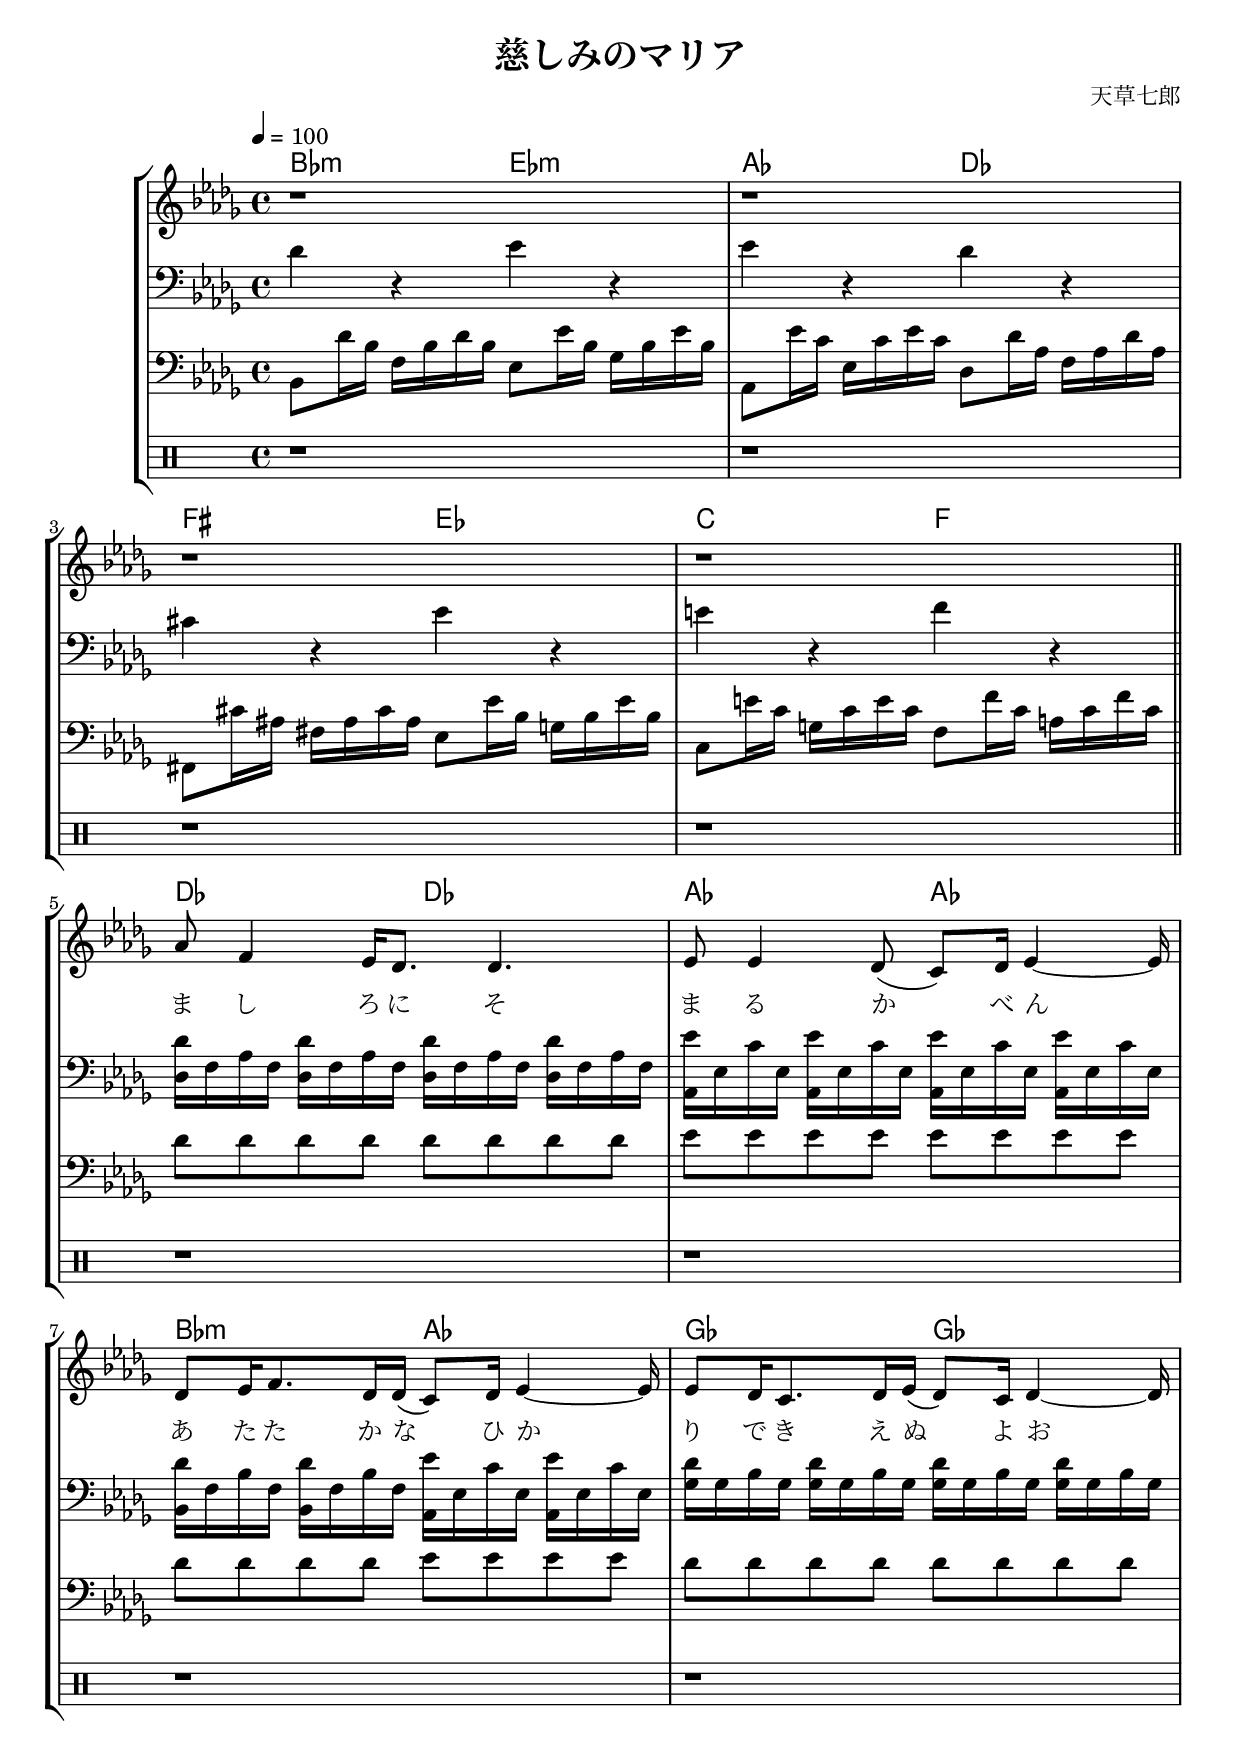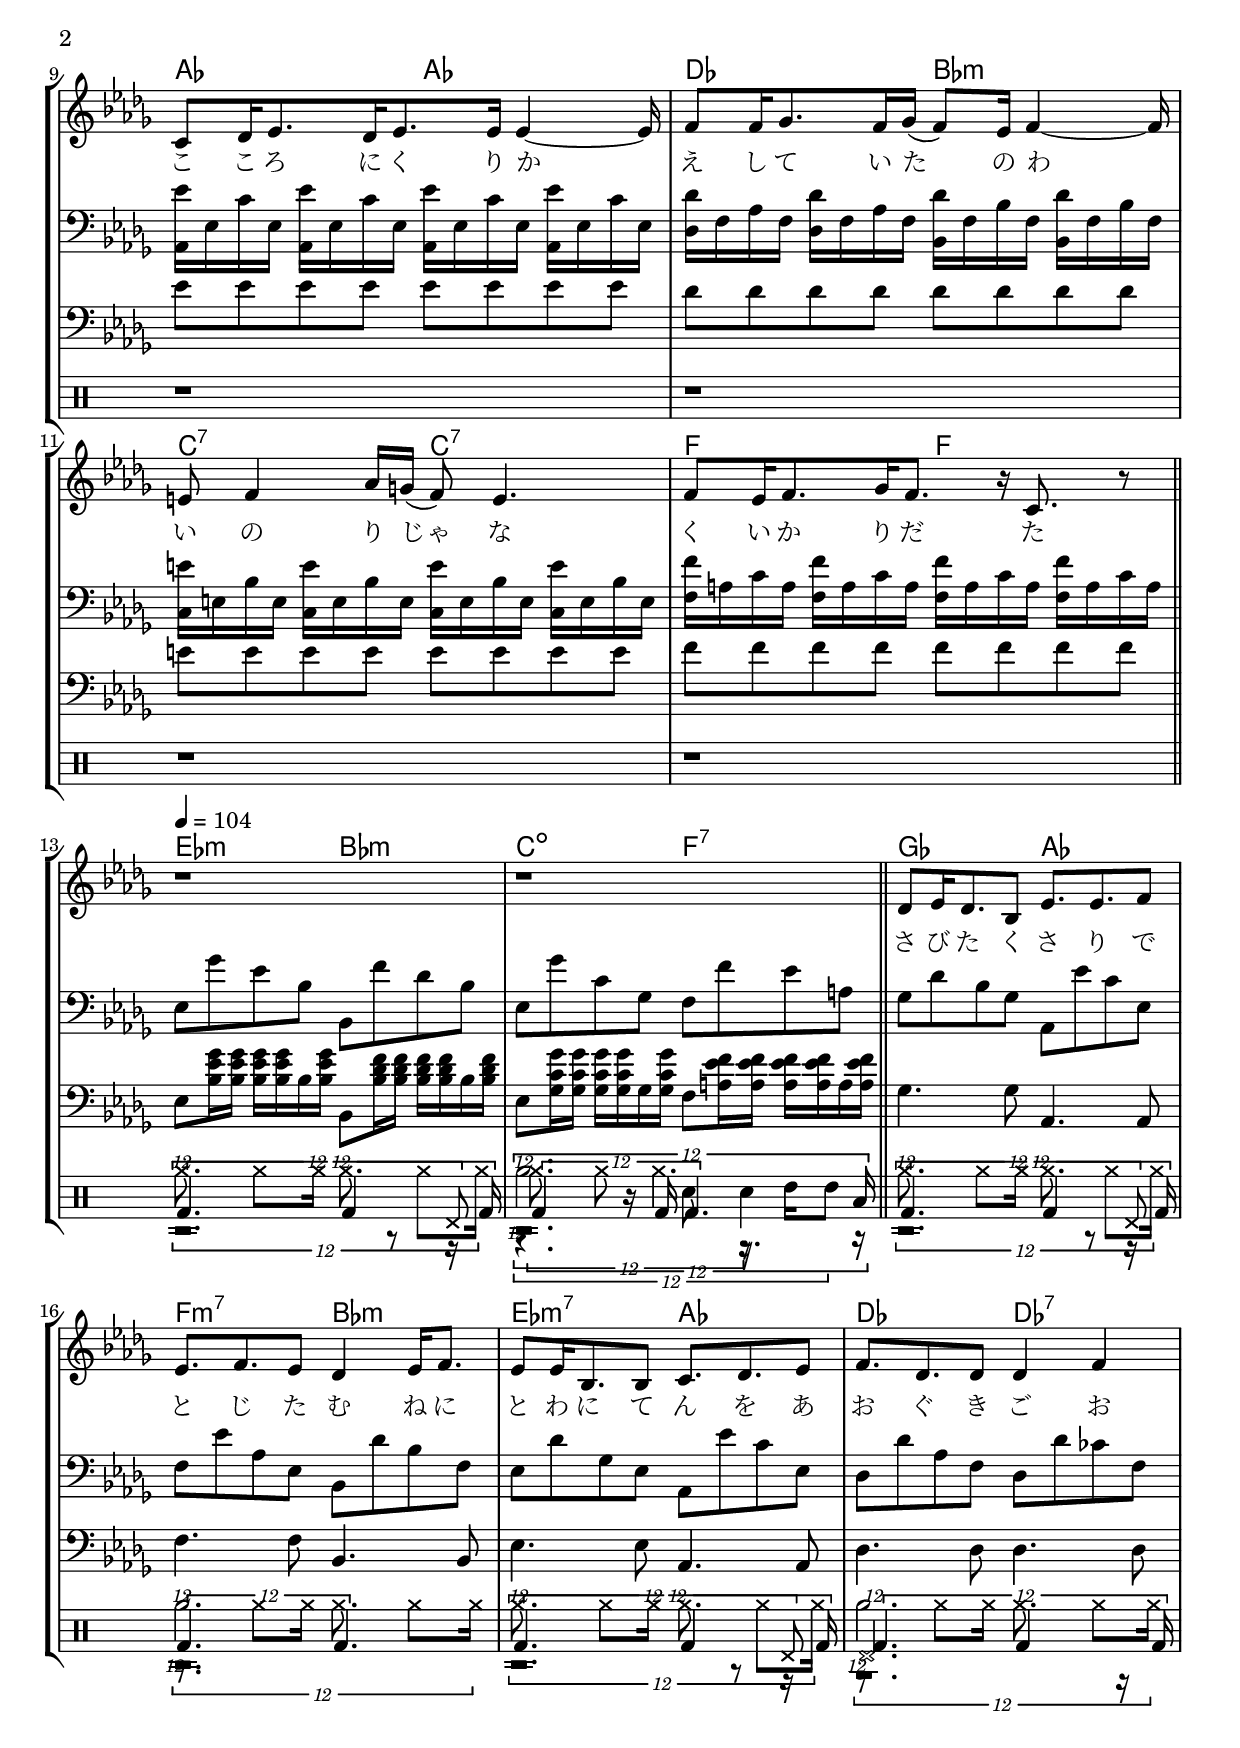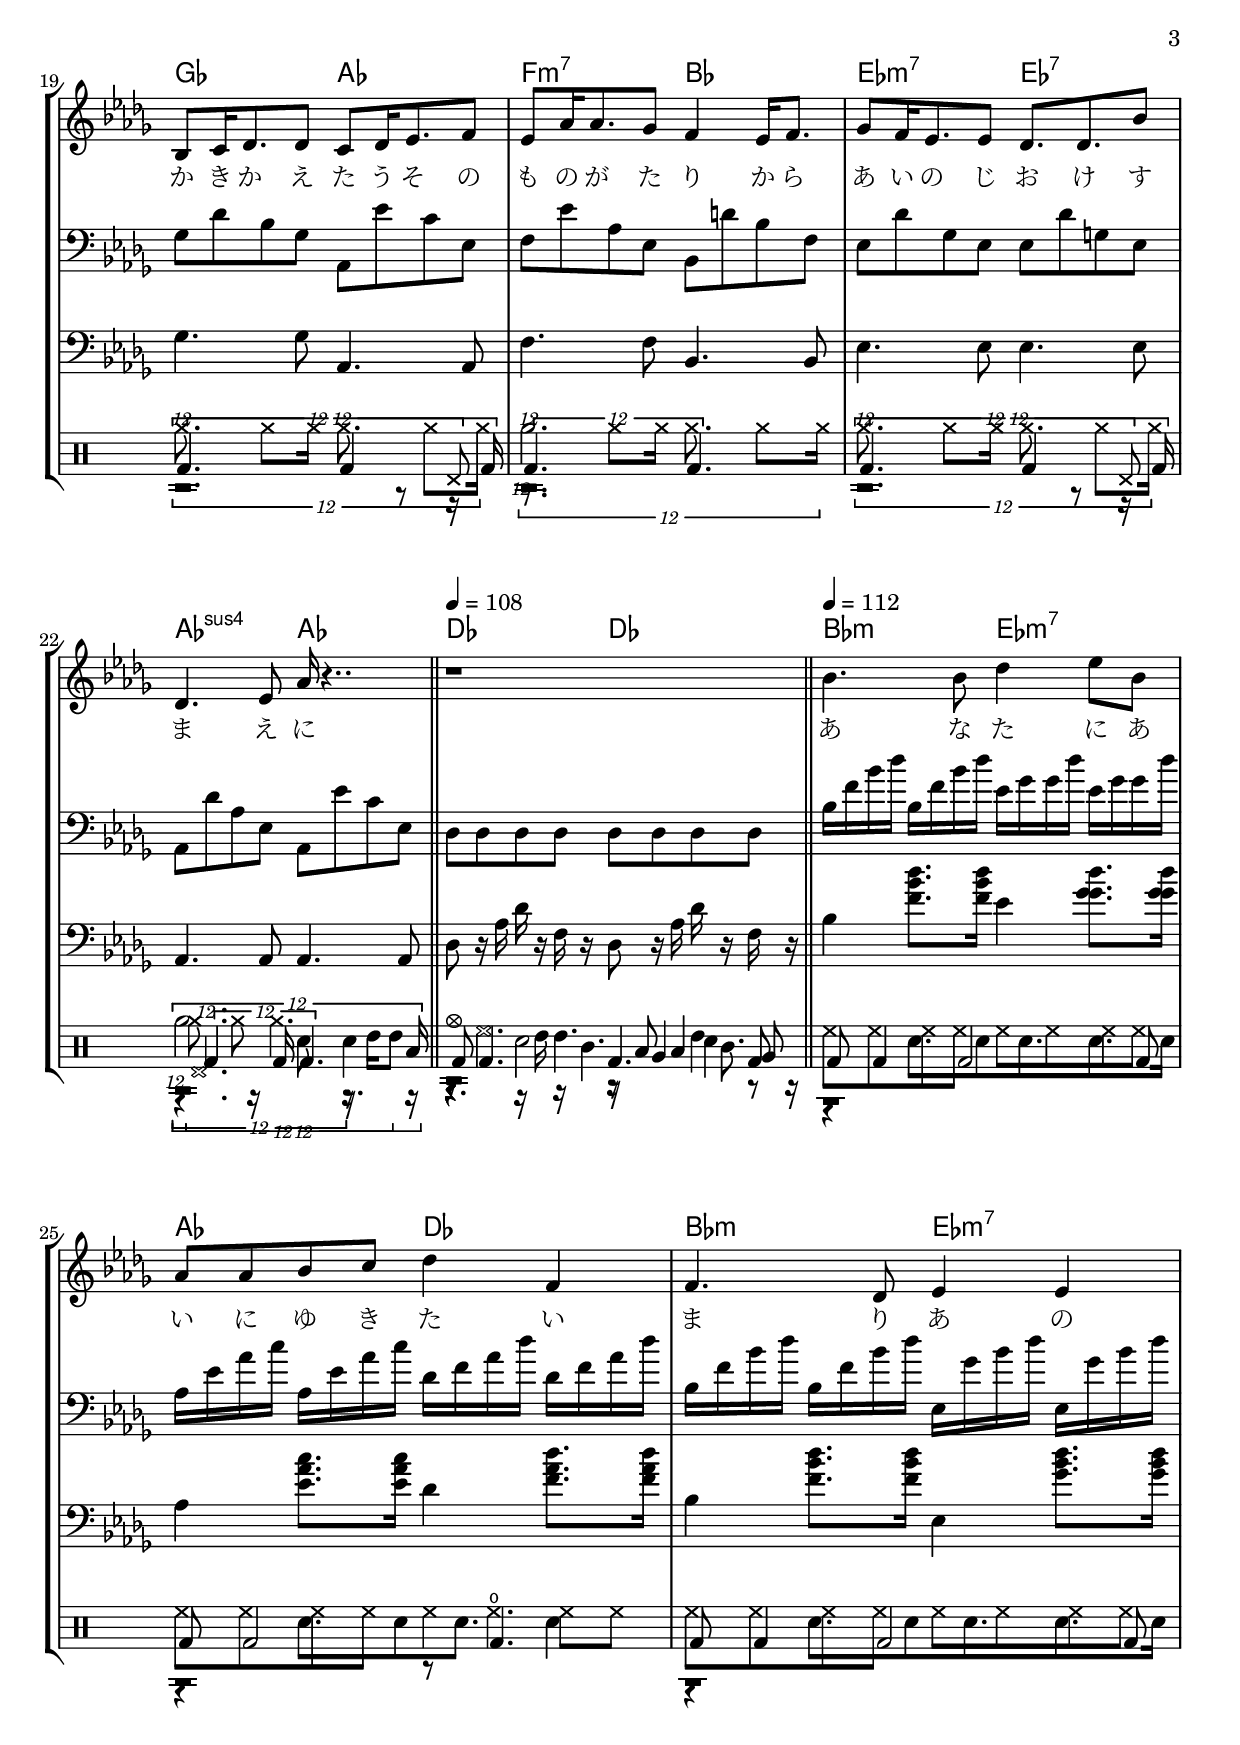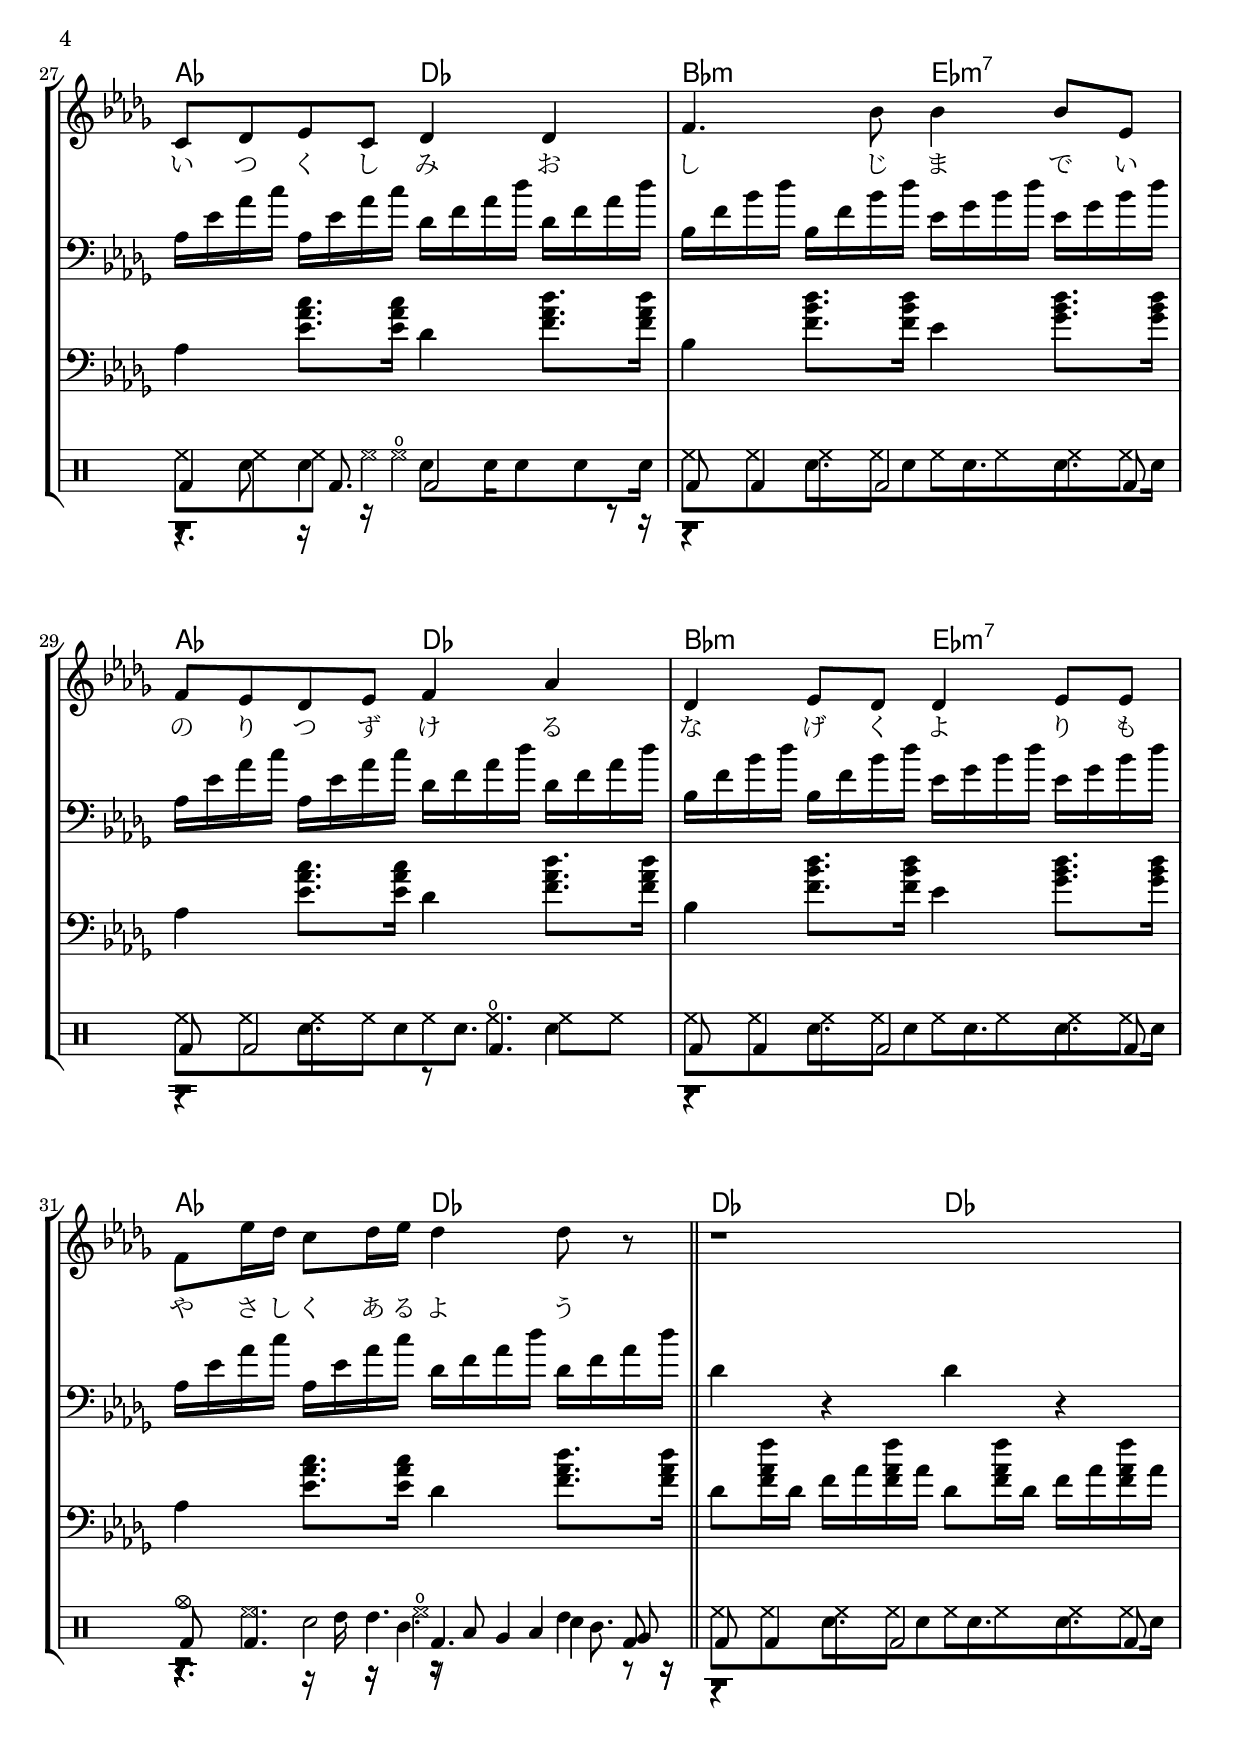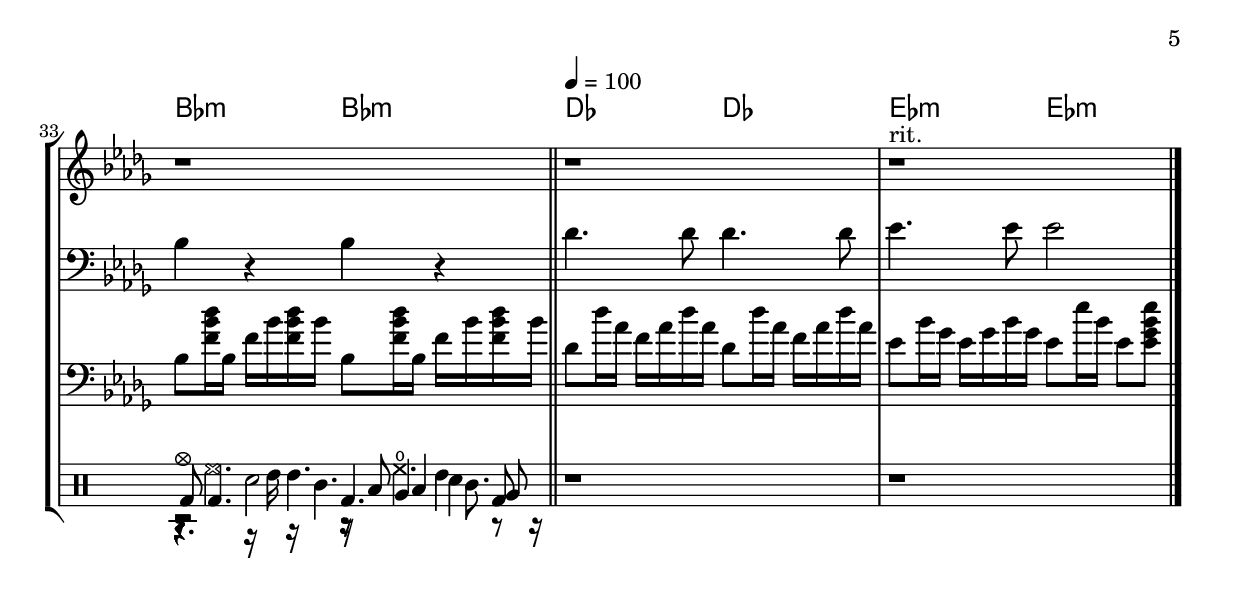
\version "2.12.1"

\header {
	title = \markup {慈しみのマリア}
	composer = \markup \center-column {天草七郎}
}

harmony = \chordmode {
	bes2:m es:m as des fis es c f 

	des des as as bes:m as ges ges as as des bes:m c:7 c:7 f f 

	es:m bes:m c:dim f:7 

	ges as f:min7 bes:m es:min7 as des des:7 ges as f:min7 bes es:min7 es:7 as:sus4 as 

	des des 

	bes:m es:min7 as des bes:m es:min7 as des bes:m es:min7 as des bes:m es:min7 as des 

	des des bes:m bes:m 

	des des es:m es:m 
}

melody = {
	\key des \major
	\tempo 4 = 100
	r1 | r1 | r1 | r1   
	\set Staff.midiInstrument = #"mmi0.40"
	 as'8  f'4  es'16  des'8.  des'4. 
	es'8  es'4  des'8  (c'8)  des'16  es'4~es'16 
	des'8  es'16  f'8.  des'16  des'16  (c'8)  des'16  es'4~es'16 
	es'8  des'16  c'8.  des'16  es'16  (des'8)  c'16  des'4~des'16 
	c'8  des'16  es'8.  des'16  es'8.  es'16  es'4~es'16 
	f'8  f'16  ges'8.  f'16  ges'16  (f'8)  es'16  f'4~f'16 
	e'8  f'4  as'16  g'16  (f'8)  e'4. 
	f'8  es'16  f'8.  ges'16  f'8.  r16  c'8.  	r8 	\tempo 4 = 104
	r1 | r1   
	\set Staff.midiInstrument = #"mmi0.40"
	 des'8  es'16  des'8.  bes8  es'8.  es'8.  f'8 
	es'8.  f'8.  es'8  des'4  es'16  f'8. 
	es'8  es'16  bes8.  bes8  c'8.  des'8.  es'8 
	f'8.  des'8.  des'8  des'4  f'4 
	bes8  c'16  des'8.  des'8  c'8  des'16  es'8.  f'8 
	es'8  as'16  as'8.  ges'8  f'4  es'16  f'8. 
	ges'8  f'16  es'8.  es'8  des'8.  des'8.  bes'8 
	des'4.  es'8  as'16  	r4.. 	\tempo 4 = 108
	r1   
	\set Staff.midiInstrument = #"mmi0.40"
		\tempo 4 = 112
 bes'4.  bes'8  des''4  es''8  bes'8 
	as'8  as'8  bes'8  c''8  des''4  f'4 
	f'4.  des'8  es'4  es'4 
	c'8  des'8  es'8  c'8  des'4  des'4 
	f'4.  bes'8  bes'4  bes'8  es'8 
	f'8  es'8  des'8  es'8  f'4  as'4 
	des'4  es'8  des'8  des'4  es'8  es'8 
	f'8  es''16  des''16  c''8  des''16  es''16  des''4  des''8  	r8 	r1 | r1   
	\tempo 4 = 100
	r1 | r1^"rit." \bar "|."
}

words = \lyricmode {
	
	ま  し  ろ  に  そ  ま  る  か  べ  ん  あ  た  た  か  な  ひ  か  り  で  き  え  ぬ  よ  お  こ  こ  ろ  に  く  り  か  え  し  て  い  た  の  わ  い  の  り  じゃ  な  く  い  か  り  だ  た  
	
	さ  び  た  く  さ  り  で  と  じ  た  む  ね  に  と  わ  に  て  ん  を  あ  お  ぐ  き  ご  お  か  き  か  え  た  う  そ  の  も  の  が  た  り  か  ら  あ  い  の  じ  お  け  す  ま  え  に  
	
	あ  な  た  に  あ  い  に  ゆ  き  た  い  ま  り  あ  の  い  つ  く  し  み  お  し  じ  ま  で  い  の  り  つ  ず  け  る  な  げ  く  よ  り  も  や  さ  し  く  あ  る  よ  う  
	
	
}

tempochange = {
	\tempo 4 = 100
	r1 | r1 | r1 | r1 \bar "||"
	\tempo 4 = 100
	r1 | r1 | r1 | r1 | r1 | r1 | r1 | r1 \bar "||"
	\tempo 4 = 104
	r1 | r1 \bar "||"
	\tempo 4 = 104
	r1 | r1 | r1 | r1 | r1 | r1 | r1 | r1 \bar "||"
	\tempo 4 = 108
	r1 \bar "||"
	\tempo 4 = 112
	r1 | r1 | r1 | r1 | r1 | r1 | r1 | r1 \bar "||"
	\tempo 4 = 112
	r1 | r1 \bar "||"
	\tempo 4 = 100
	r1 | \tempo 4 = 75 r2 \tempo 4 = 66 r2 \bar "|."
}

mainacc = {
	\clef bass
	\set Staff.midiInstrument = #"Acoustic Guitar (steel)"
	\key des \major
	\tempo 4 = 100
	des'4 r4
	es'4 r4
	es'4 r4
	des'4 r4
	cis'4 r4
	es'4 r4
	e'4 r4
	f'4 r4
	\bar "||"

	\set Staff.midiInstrument = #"Acoustic Guitar (steel)"
	<des des'>16 f as f <des des'> f as f
	<des des'>16 f as f <des des'> f as f
	<as, es'>16 es c' es <as, es'> es c' es
	<as, es'>16 es c' es <as, es'> es c' es
	<bes, des'>16 f bes f <bes, des'> f bes f
	<as, es'>16 es c' es <as, es'> es c' es
	<ges des'>16 ges bes ges <ges des'> ges bes ges
	<ges des'>16 ges bes ges <ges des'> ges bes ges
	<as, es'>16 es c' es <as, es'> es c' es
	<as, es'>16 es c' es <as, es'> es c' es
	<des des'>16 f as f <des des'> f as f
	<bes, des'>16 f bes f <bes, des'> f bes f
	<c e'>16 e bes e <c e'> e bes e
	<c e'>16 e bes e <c e'> e bes e
	<f f'>16 a c' a <f f'> a c' a
	<f f'>16 a c' a <f f'> a c' a
	\bar "||"

	\set Staff.midiInstrument = #"Acoustic Guitar (steel)"
	\tempo 4 = 104
	es8 ges' es' bes
	bes,8 f' des' bes
	es8 ges' c' ges
	f8 f' es' a
	\bar "||"

	\set Staff.midiInstrument = #"Acoustic Guitar (steel)"
	ges8 des' bes ges
	as,8 es' c' es
	f8 es' as es
	bes,8 des' bes f
	es8 des' ges es
	as,8 es' c' es
	des8 des' as f
	des8 des' ces' f
	ges8 des' bes ges
	as,8 es' c' es
	f8 es' as es
	bes,8 d' bes f
	es8 des' ges es
	es8 des' g es
	as,8 des' as es
	as,8 es' c' es
	\bar "||"

	\set Staff.midiInstrument = #"Bassoon"
	\tempo 4 = 108
	des8 des8 des8 des8
	des8 des8 des8 des8
	\bar "||"

	\set Staff.midiInstrument = #"Church organ"
	\tempo 4 = 112
	bes16 f' bes' des'' bes f' bes' des''
	es'16 ges' ges' des'' es' ges' ges' des''
	as16 es' as' c'' as es' as' c''
	des'16 f' as' des'' des' f' as' des''
	bes16 f' bes' des'' bes f' bes' des''
	es16 ges' bes' des'' es ges' bes' des''
	as16 es' as' c'' as es' as' c''
	des'16 f' as' des'' des' f' as' des''
	bes16 f' bes' des'' bes f' bes' des''
	es'16 ges' bes' des'' es' ges' bes' des''
	as16 es' as' c'' as es' as' c''
	des'16 f' as' des'' des' f' as' des''
	bes16 f' bes' des'' bes f' bes' des''
	es'16 ges' bes' des'' es' ges' bes' des''
	as16 es' as' c'' as es' as' c''
	des'16 f' as' des'' des' f' as' des''
	\bar "||"

	\set Staff.midiInstrument = #"Church organ"
	des'4 r4
	des'4 r4
	bes4 r4
	bes4 r4
	\bar "||"

	\set Staff.midiInstrument = #"Church organ"
	\tempo 4 = 100
	des'4.des'8
	des'4.des'8
	es'4.es'8
	es'2
	\bar "|."
}

subacc = {
	\clef bass
	\set Staff.midiInstrument = #"FX 1 (rain)"
	\key des \major
	\tempo 4 = 100
	bes,8 des'16 bes16   f16 bes16 des'16 bes16
	es8 es'16 bes16   ges16 bes16 es'16 bes16
	as,8 es'16 c'16   es16 c'16 es'16 c'16
	des8 des'16 as16   f16 as16 des'16 as16
	fis,8 cis'16 ais16   fis16 ais16 cis'16 ais16
	es8 es'16 bes16   g16 bes16 es'16 bes16
	c8 e'16 c'16   g16 c'16 e'16 c'16
	f8 f'16 c'16   a16 c'16 f'16 c'16
	\bar "||"

	\set Staff.midiInstrument = #"FX 3 (crystal)"
	des'8 des'8 des'8 des'8
	des'8 des'8 des'8 des'8
	es'8 es'8 es'8 es'8
	es'8 es'8 es'8 es'8
	des'8 des'8 des'8 des'8
	es'8 es'8 es'8 es'8
	des'8 des'8 des'8 des'8
	des'8 des'8 des'8 des'8
	es'8 es'8 es'8 es'8
	es'8 es'8 es'8 es'8
	des'8 des'8 des'8 des'8
	des'8 des'8 des'8 des'8
	e'8 e'8 e'8 e'8
	e'8 e'8 e'8 e'8
	f'8 f'8 f'8 f'8
	f'8 f'8 f'8 f'8
	\bar "||"

	\set Staff.midiInstrument = #"Pad 6 (metallic)"
	\tempo 4 = 104
	es8 <bes es' ges'>16 <bes es' ges'>16   <bes es' ges'>16 <bes es' ges'>16   bes16 <bes es' ges'>16
	bes,8 <bes des' f'>16 <bes des' f'>16   <bes des' f'>16 <bes des' f'>16   bes16 <bes des' f'>16
	es8 <ges c' ges'>16 <ges c' ges'>16   <ges c' ges'>16 <ges c' ges'>16   ges16 <ges c' ges'>16
	f8 <a es' f'>16 <a es' f'>16   <a es' f'>16 <a es' f'>16   a16 <a es' f'>16
	\bar "||"

	\set Staff.midiInstrument = #"Harpsichord"
	ges4.ges8
	as,4.as,8
	f4.f8
	bes,4.bes,8
	es4.es8
	as,4.as,8
	des4.des8
	des4.des8
	ges4.ges8
	as,4.as,8
	f4.f8
	bes,4.bes,8
	es4.es8
	es4.es8
	as,4.as,8
	as,4.as,8
	\bar "||"

	\set Staff.midiInstrument = #"Church organ"
	\tempo 4 = 108
	des8r16as16des'16r16f16r16
	des8r16as16des'16r16f16r16
	\bar "||"

	\set Staff.midiInstrument = #"Acoustic Guitar (steel)"
	\tempo 4 = 112
	bes4 <f' bes' des''>8. <f' bes' des''>16
	es'4 <ges' ges' des''>8. <ges' ges' des''>16
	as4 <es' as' c''>8. <es' as' c''>16
	des'4 <f' as' des''>8. <f' as' des''>16
	bes4 <f' bes' des''>8. <f' bes' des''>16
	es4 <ges' bes' des''>8. <ges' bes' des''>16
	as4 <es' as' c''>8. <es' as' c''>16
	des'4 <f' as' des''>8. <f' as' des''>16
	bes4 <f' bes' des''>8. <f' bes' des''>16
	es'4 <ges' bes' des''>8. <ges' bes' des''>16
	as4 <es' as' c''>8. <es' as' c''>16
	des'4 <f' as' des''>8. <f' as' des''>16
	bes4 <f' bes' des''>8. <f' bes' des''>16
	es'4 <ges' bes' des''>8. <ges' bes' des''>16
	as4 <es' as' c''>8. <es' as' c''>16
	des'4 <f' as' des''>8. <f' as' des''>16
	\bar "||"

	\set Staff.midiInstrument = #"FX 3 (crystal)"
	des'8 <f' as' f''>16 des'16   f'16 as'16 <f' as' f''>16 as'16
	des'8 <f' as' f''>16 des'16   f'16 as'16 <f' as' f''>16 as'16
	bes8 <f' bes' des''>16 bes16   f'16 bes'16 <f' bes' des''>16 bes'16
	bes8 <f' bes' des''>16 bes16   f'16 bes'16 <f' bes' des''>16 bes'16
	\bar "||"

	\set Staff.midiInstrument = #"Tinkle Bell"
	\tempo 4 = 100
	des'8 des''16 as'16   f'16 as'16 des''16 as'16
	des'8 des''16 as'16   f'16 as'16 des''16 as'16
	es'8 bes'16 ges'16   es'16 ges'16 bes'16 ges'16
	es'8 es''16 bes'16 es'8 <es' ges' bes' es''>8
	\bar "|."
}

percA = {
	\drummode {
	r1 |r1 |r1 |r1 \bar "||"
	r1 |r1 |r1 |r1 |r1 |r1 |r1 |r1 \bar "||"
	\times 16/12{ cymr8. cymr8 cymr16 cymr8. cymr8 cymr16 } |\times 16/12{ cymr8. cymr8 cymr4. r16 } \bar "||"
	\times 16/12{ cymr8. cymr8 cymr16 cymr8. cymr8 cymr16 } |\times 16/12{ r8. cymr8 cymr16 cymr8. cymr8 cymr16 } |\times 16/12{ cymr8. cymr8 cymr16 cymr8. cymr8 cymr16 } |\times 16/12{ r8. cymr8 cymr16 cymr8. cymr8 cymr16 } |\times 16/12{ cymr8. cymr8 cymr16 cymr8. cymr8 cymr16 } |\times 16/12{ r8. cymr8 cymr16 cymr8. cymr8 cymr16 } |\times 16/12{ cymr8. cymr8 cymr16 cymr8. cymr8 cymr16 } |\times 16/12{ cymr8. cymr8 cymr4. r16 } \bar "||"
	r8 hh2. r8  \bar "||"
	hh8 hh8 hh8 hh8 hh8 hh8 hh8 hh8  |hh8 hh8 hh8 hh8 hh4 hh8 hh8  |hh8 hh8 hh8 hh8 hh8 hh8 hh8 hh8  |hh8 hh8 hh8 hh2 r8  |hh8 hh8 hh8 hh8 hh8 hh8 hh8 hh8  |hh8 hh8 hh8 hh8 hh4 hh8 hh8  |hh8 hh8 hh8 hh8 hh8 hh8 hh8 hh8  |r8 hh2. r8  \bar "||"
	hh8 hh8 hh8 hh8 hh8 hh8 hh8 hh8  |r8 hh2. r8  \bar "||"
	r1 |r1 \bar "|."
	}
}

percB = {
	\drummode {
	r1 |r1 |r1 |r1 \bar "||"
	r1 |r1 |r1 |r1 |r1 |r1 |r1 |r1 \bar "||"
	\times 16/12{ r2 r8 hhp8 } |\times 16/12{ r2. } \bar "||"
	\times 16/12{ r2 r8 hhp8 } |\times 16/12{ r2. } |\times 16/12{ r2 r8 hhp8 } |\times 16/12{ hhp2. } |\times 16/12{ r2 r8 hhp8 } |\times 16/12{ r2. } |\times 16/12{ r2 r8 hhp8 } |\times 16/12{ hhp2. } \bar "||"
	r4 sn2 sn4  \bar "||"
	r4 sn8. sn8 sn8. sn8. sn16  |r4 sn8. sn8 sn8. sn4  |r4 sn8. sn8 sn8. sn8. sn16  |r8 sn8 sn4 sn8 sn16 sn8 sn8 sn16  |r4 sn8. sn8 sn8. sn8. sn16  |r4 sn8. sn8 sn8. sn4  |r4 sn8. sn8 sn8. sn8. sn16  |r4 sn2 sn4  \bar "||"
	r4 sn8. sn8 sn8. sn8. sn16  |r4 sn2 sn4  \bar "||"
	r1 |r1 \bar "|."
	}
}

percC = {
	\drummode {
	r1 |r1 |r1 |r1 \bar "||"
	r1 |r1 |r1 |r1 |r1 |r1 |r1 |r1 \bar "||"
	\times 16/12{ bd4. bd4 r16 bd16 } |\times 16/12{ bd4 r16 bd16 bd4. } \bar "||"
	\times 16/12{ bd4. bd4 r16 bd16 } |\times 16/12{ bd4. bd4. } |\times 16/12{ bd4. bd4 r16 bd16 } |\times 16/12{ bd4. bd4 r16 bd16 } |\times 16/12{ bd4. bd4 r16 bd16 } |\times 16/12{ bd4. bd4. } |\times 16/12{ bd4. bd4 r16 bd16 } |\times 16/12{ bd4 r16 bd16 bd4. } \bar "||"
	bd8 bd4. bd4. bd8  \bar "||"
	bd8 bd4 bd2 bd8  |bd8 bd2 bd4.  |bd8 bd4 bd2 bd8  |bd4 r16 bd8. bd2  |bd8 bd4 bd2 bd8  |bd8 bd2 bd4.  |bd8 bd4 bd2 bd8  |bd8 bd4. bd4. bd8  \bar "||"
	bd8 bd4 bd2 bd8  |bd8 bd4. bd4. bd8  \bar "||"
	r1 |r1 \bar "|."
	}
}

percD = {
	\drummode {
	r1 |r1 |r1 |r1 \bar "||"
	r1 |r1 |r1 |r1 |r1 |r1 |r1 |r1 \bar "||"
	\times 16/12{ r2. } |\times 16/12{ rb2. } \bar "||"
	\times 16/12{ r2. } |\times 16/12{ rb2. } |\times 16/12{ r2. } |\times 16/12{ rb2. } |\times 16/12{ r2. } |\times 16/12{ rb2. } |\times 16/12{ r2. } |\times 16/12{ rb2. } \bar "||"
	r1  \bar "||"
	r1  |r2 r8 hho4.  |r1  |r4. r16 hho2 r16  |r1  |r2 r8 hho4.  |r1  |r4. r16 hho2 r16  \bar "||"
	r1  |r2 r8 hho4.  \bar "||"
	r1 |r1 \bar "|."
	}
}

percE = {
	\drummode {
	r1 |r1 |r1 |r1 \bar "||"
	r1 |r1 |r1 |r1 |r1 |r1 |r1 |r1 \bar "||"
	r1 |\times 16/12{ r4. sn8 sn4 } \bar "||"
	r1 |r1 |r1 |r1 |r1 |r1 |r1 |\times 16/12{ r4. sn8 sn4 } \bar "||"
	cymc1  \bar "||"
	r1 |r1 |r1 |r1 |r1 |r1 |r1 |cymc1  \bar "||"
	r1 |cymc1  \bar "||"
	r1 |r1 \bar "|."
	}
}

percF = {
	\drummode {
	r1 | r1 | r1 | r1 \bar "||"
	r1 | r1 | r1 | r1 | r1 | r1 | r1 | r1 \bar "||"
	r1 |\times 16/12{ r2 r16 tommh16 tommh8 } \bar "||"
	r1 |r1 |r1 |r1 |r1 |r1 |r1 |\times 16/12{ r2 r16 tommh16 tommh8 } \bar "||"
	r4 r16 tommh16 tommh4. tommh4  \bar "||"
	r1 |r1 |r1 |r1 |r1 |r1 |r1 |r4 r16 tommh16 tommh4. tommh4  \bar "||"
	r1 |r4 r16 tommh16 tommh4. tommh4  \bar "||"
	r1 | r1 \bar "|."
	}
}

percG = {
	\drummode {
	r1 | r1 | r1 | r1 \bar "||"
	r1 | r1 | r1 | r1 | r1 | r1 | r1 | r1 \bar "||"
	r1 |\times 16/12{ r2 r8. toml16 } \bar "||"
	r1 |r1 |r1 |r1 |r1 |r1 |r1 |\times 16/12{ r2 r8. toml16 } \bar "||"
	r4. r16 tomml4. tomml8.  \bar "||"
	r1 |r1 |r1 |r1 |r1 |r1 |r1 |r4. r16 tomml4. tomml8.  \bar "||"
	r1 |r4. r16 tomml4. tomml8.  \bar "||"
	r1 | r1 \bar "|."
	}
}

percH = {
	\drummode {
	r1 | r1 | r1 | r1 \bar "||"
	r1 | r1 | r1 | r1 | r1 | r1 | r1 | r1 \bar "||"
	r1 | r1 \bar "||"
	r1 | r1 | r1 | r1 | r1 | r1 | r1 | r1 \bar "||"
	r2 r16 toml8 toml4 r16  \bar "||"
	r1 |r1 |r1 |r1 |r1 |r1 |r1 |r2 r16 toml8 toml4 r16  \bar "||"
	r1 |r2 r16 toml8 toml4 r16  \bar "||"
	r1 | r1 \bar "|."
	}
}

percI = {
	\drummode {
	r1 | r1 | r1 | r1 \bar "||"
	r1 | r1 | r1 | r1 | r1 | r1 | r1 | r1 \bar "||"
	r1 | r1 \bar "||"
	r1 | r1 | r1 | r1 | r1 | r1 | r1 | r1 \bar "||"
	r2 r8 tomfh4 tomfh8  \bar "||"
	r1 |r1 |r1 |r1 |r1 |r1 |r1 |r2 r8 tomfh4 tomfh8  \bar "||"
	r1 |r2 r8 tomfh4 tomfh8  \bar "||"
	r1 | r1 \bar "|."
	}
}

\score {
	<<
		\new StaffGroup <<
			\new ChordNames {\harmony}
			\new Voice = "melody" {\melody}
			\new Lyrics \lyricsto "melody" \words
			\new Staff = "mainacc" {\mainacc}
			\new Staff = "subacc" {\subacc}
			\new DrumStaff <<
				\new DrumVoice {\percA}
				\new DrumVoice {\percB}
				\new DrumVoice {\percC}
				\new DrumVoice {\percD}
				\new DrumVoice {\percE}
				\new DrumVoice {\percF}
				\new DrumVoice {\percG}
				\new DrumVoice {\percH}
				\new DrumVoice {\percI}
			>>
		>>
	>>
	\layout { }
}
